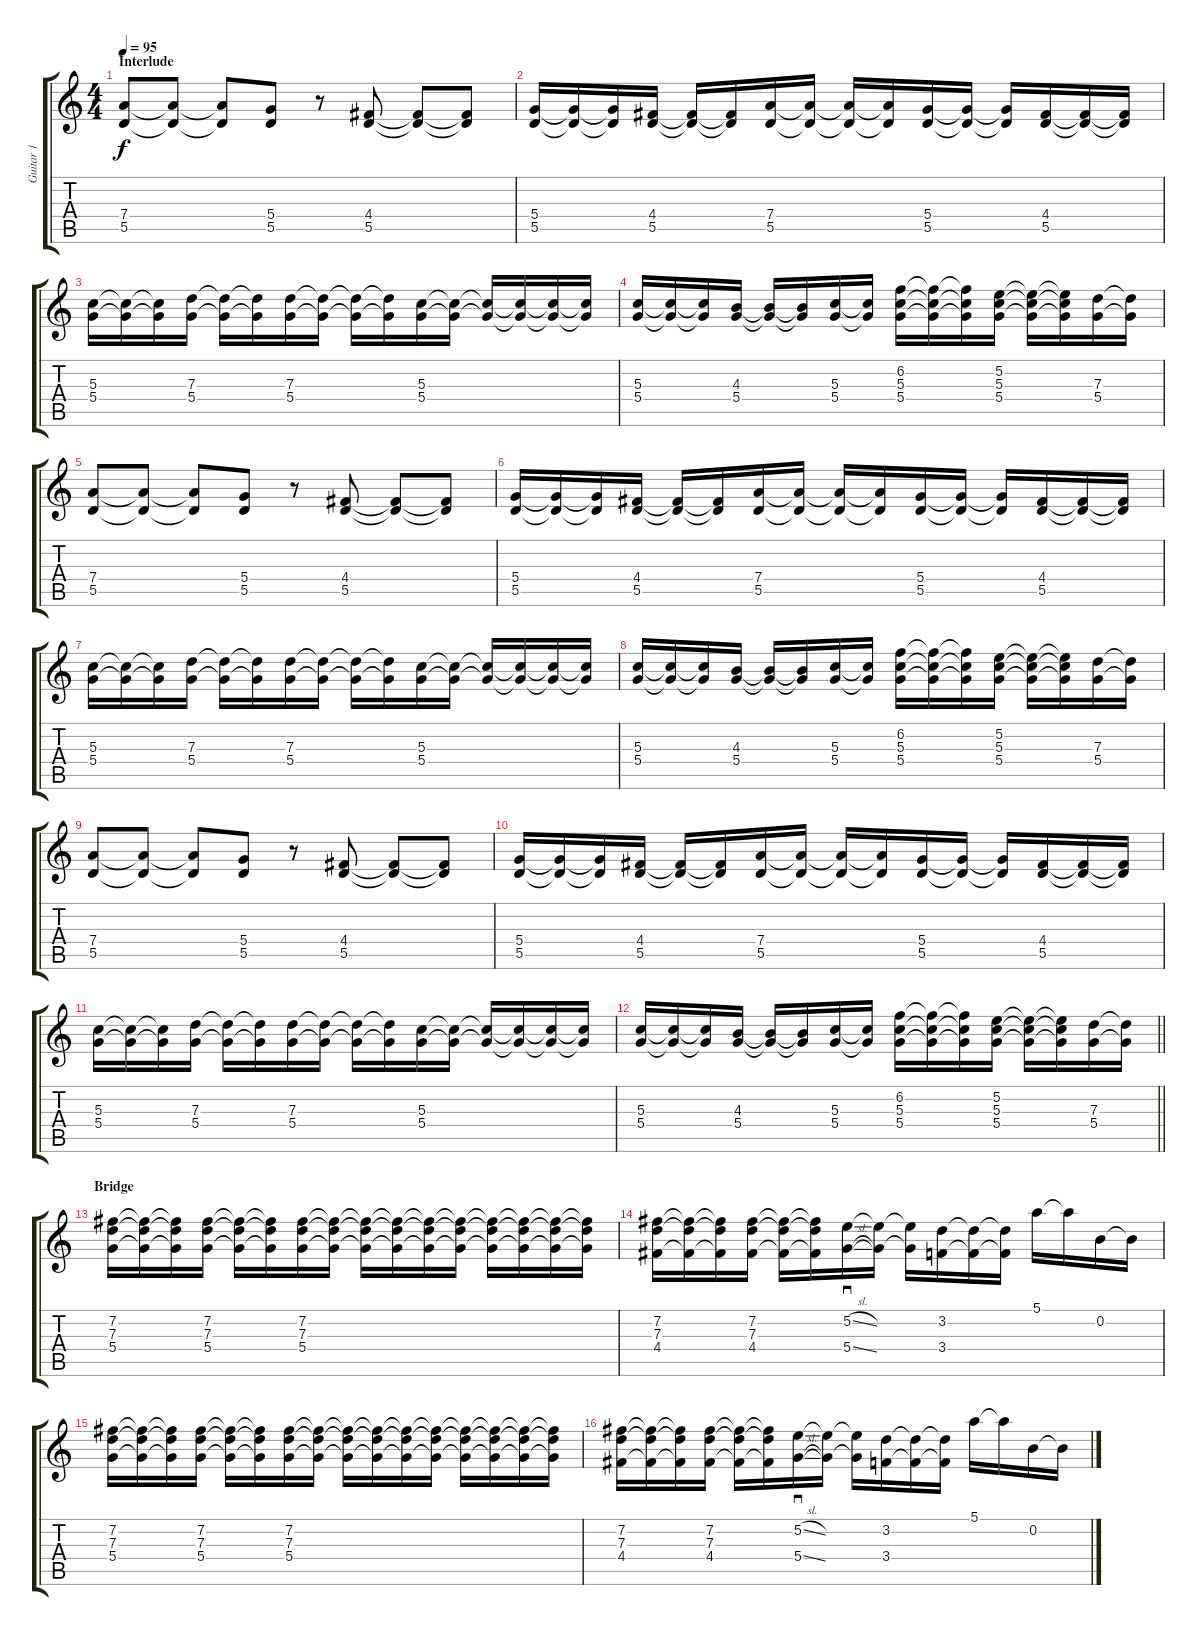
\track ("Guitar 1" "Guitar 1") {instrument overdrivenguitar}
\staff {score tabs}
\tuning (E4 B3 G3 D3 A2 D2) {hide}
\ts (4 4)
\section ("" "Interlude")
\tempo 95
\clef g2
\ks c
(7.4 5.5).8{dy f} (7.4{t} 5.5{t}).8 (7.4{t} 5.5{t}).8 (5.4 5.5).8 r.8 (4.4 5.5).8 (4.4{t} 5.5{t}).8 (4.4{t} 5.5{t}).8 |
(5.4 5.5).16 (5.4{t} 5.5{t}).16 (5.4{t} 5.5{t}).16 (4.4 5.5).16 (4.4{t} 5.5{t}).16 (4.4{t} 5.5{t}).16 (7.4 5.5).16 (7.4{t} 5.5{t}).16 (7.4{t} 5.5{t}).16 (7.4{t} 5.5{t}).16 (5.4 5.5).16 (5.4{t} 5.5{t}).16 (5.4{t} 5.5{t}).16 (4.4 5.5).16 (4.4{t} 5.5{t}).16 (4.4{t} 5.5{t}).16 |
(5.3 5.4).16 (5.3{t} 5.4{t}).16 (5.3{t} 5.4{t}).16 (7.3 5.4).16 (7.3{t} 5.4{t}).16 (7.3{t} 5.4{t}).16 (7.3 5.4).16 (7.3{t} 5.4{t}).16 (7.3{t} 5.4{t}).16 (7.3{t} 5.4{t}).16 (5.3 5.4).16 (5.3{t} 5.4{t}).16 (5.3{t} 5.4{t}).16 (5.3{t} 5.4{t}).16 (5.3{t} 5.4{t}).16 (5.3{t} 5.4{t}).16 |
(5.3 5.4).16 (5.3{t} 5.4{t}).16 (5.3{t} 5.4{t}).16 (4.3 5.4).16 (4.3{t} 5.4{t}).16 (4.3{t} 5.4{t}).16 (5.3 5.4).16 (5.3{t} 5.4{t}).16 (6.2 5.3 5.4).16 (6.2{t} 5.3{t} 5.4{t}).16 (6.2{t} 5.3{t} 5.4{t}).16 (5.2 5.3 5.4).16 (5.2{t} 5.3{t} 5.4{t}).16 (5.2{t} 5.3{t} 5.4{t}).16 (7.3 5.4).16 (7.3{t} 5.4{t}).16 |
(7.4 5.5).8 (7.4{t} 5.5{t}).8 (7.4{t} 5.5{t}).8 (5.4 5.5).8 r.8 (4.4 5.5).8 (4.4{t} 5.5{t}).8 (4.4{t} 5.5{t}).8 |
(5.4 5.5).16 (5.4{t} 5.5{t}).16 (5.4{t} 5.5{t}).16 (4.4 5.5).16 (4.4{t} 5.5{t}).16 (4.4{t} 5.5{t}).16 (7.4 5.5).16 (7.4{t} 5.5{t}).16 (7.4{t} 5.5{t}).16 (7.4{t} 5.5{t}).16 (5.4 5.5).16 (5.4{t} 5.5{t}).16 (5.4{t} 5.5{t}).16 (4.4 5.5).16 (4.4{t} 5.5{t}).16 (4.4{t} 5.5{t}).16 |
(5.3 5.4).16 (5.3{t} 5.4{t}).16 (5.3{t} 5.4{t}).16 (7.3 5.4).16 (7.3{t} 5.4{t}).16 (7.3{t} 5.4{t}).16 (7.3 5.4).16 (7.3{t} 5.4{t}).16 (7.3{t} 5.4{t}).16 (7.3{t} 5.4{t}).16 (5.3 5.4).16 (5.3{t} 5.4{t}).16 (5.3{t} 5.4{t}).16 (5.3{t} 5.4{t}).16 (5.3{t} 5.4{t}).16 (5.3{t} 5.4{t}).16 |
(5.3 5.4).16 (5.3{t} 5.4{t}).16 (5.3{t} 5.4{t}).16 (4.3 5.4).16 (4.3{t} 5.4{t}).16 (4.3{t} 5.4{t}).16 (5.3 5.4).16 (5.3{t} 5.4{t}).16 (6.2 5.3 5.4).16 (6.2{t} 5.3{t} 5.4{t}).16 (6.2{t} 5.3{t} 5.4{t}).16 (5.2 5.3 5.4).16 (5.2{t} 5.3{t} 5.4{t}).16 (5.2{t} 5.3{t} 5.4{t}).16 (7.3 5.4).16 (7.3{t} 5.4{t}).16 |
(7.4 5.5).8 (7.4{t} 5.5{t}).8 (7.4{t} 5.5{t}).8 (5.4 5.5).8 r.8 (4.4 5.5).8 (4.4{t} 5.5{t}).8 (4.4{t} 5.5{t}).8 |
(5.4 5.5).16 (5.4{t} 5.5{t}).16 (5.4{t} 5.5{t}).16 (4.4 5.5).16 (4.4{t} 5.5{t}).16 (4.4{t} 5.5{t}).16 (7.4 5.5).16 (7.4{t} 5.5{t}).16 (7.4{t} 5.5{t}).16 (7.4{t} 5.5{t}).16 (5.4 5.5).16 (5.4{t} 5.5{t}).16 (5.4{t} 5.5{t}).16 (4.4 5.5).16 (4.4{t} 5.5{t}).16 (4.4{t} 5.5{t}).16 |
(5.3 5.4).16 (5.3{t} 5.4{t}).16 (5.3{t} 5.4{t}).16 (7.3 5.4).16 (7.3{t} 5.4{t}).16 (7.3{t} 5.4{t}).16 (7.3 5.4).16 (7.3{t} 5.4{t}).16 (7.3{t} 5.4{t}).16 (7.3{t} 5.4{t}).16 (5.3 5.4).16 (5.3{t} 5.4{t}).16 (5.3{t} 5.4{t}).16 (5.3{t} 5.4{t}).16 (5.3{t} 5.4{t}).16 (5.3{t} 5.4{t}).16 |
\barLineRight lightlight
(5.3 5.4).16 (5.3{t} 5.4{t}).16 (5.3{t} 5.4{t}).16 (4.3 5.4).16 (4.3{t} 5.4{t}).16 (4.3{t} 5.4{t}).16 (5.3 5.4).16 (5.3{t} 5.4{t}).16 (6.2 5.3 5.4).16 (6.2{t} 5.3{t} 5.4{t}).16 (6.2{t} 5.3{t} 5.4{t}).16 (5.2 5.3 5.4).16 (5.2{t} 5.3{t} 5.4{t}).16 (5.2{t} 5.3{t} 5.4{t}).16 (7.3 5.4).16 (7.3{t} 5.4{t}).16 |
\section ("" "Bridge")
(7.2 7.3 5.4).16 (7.2{t} 7.3{t} 5.4{t}).16 (7.2{t} 7.3{t} 5.4{t}).16 (7.2 7.3 5.4).16 (7.2{t} 7.3{t} 5.4{t}).16 (7.2{t} 7.3{t} 5.4{t}).16 (7.2 7.3 5.4).16 (7.2{t} 7.3{t} 5.4{t}).16 (7.2{t} 7.3{t} 5.4{t}).16 (7.2{t} 7.3{t} 5.4{t}).16 (7.2{t} 7.3{t} 5.4{t}).16 (7.2{t} 7.3{t} 5.4{t}).16 (7.2{t} 7.3{t} 5.4{t}).16 (7.2{t} 7.3{t} 5.4{t}).16 (7.2{t} 7.3{t} 5.4{t}).16 (7.2{t} 7.3{t} 5.4{t}).16 |
(7.2 7.3 4.4).16 (7.2{t} 7.3{t} 4.4{t}).16 (7.2{t} 7.3{t} 4.4{t}).16 (7.2 7.3 4.4).16 (7.2{t} 7.3{t} 4.4{t}).16 (7.2{t} 7.3{t} 4.4{t}).16 (5.2{sl} 5.4{sl}).16{sd} (5.2{t} 5.4{t}).16 (5.2{t} 5.4{t}).16 (3.2 3.4).16 (3.2{t} 3.4{t}).16 (3.2{t} 3.4{t}).16 5.1.16 5.1{t}.16 0.2.16 0.2{t}.16 |
(7.2 7.3 5.4).16 (7.2{t} 7.3{t} 5.4{t}).16 (7.2{t} 7.3{t} 5.4{t}).16 (7.2 7.3 5.4).16 (7.2{t} 7.3{t} 5.4{t}).16 (7.2{t} 7.3{t} 5.4{t}).16 (7.2 7.3 5.4).16 (7.2{t} 7.3{t} 5.4{t}).16 (7.2{t} 7.3{t} 5.4{t}).16 (7.2{t} 7.3{t} 5.4{t}).16 (7.2{t} 7.3{t} 5.4{t}).16 (7.2{t} 7.3{t} 5.4{t}).16 (7.2{t} 7.3{t} 5.4{t}).16 (7.2{t} 7.3{t} 5.4{t}).16 (7.2{t} 7.3{t} 5.4{t}).16 (7.2{t} 7.3{t} 5.4{t}).16 |
(7.2 7.3 4.4).16 (7.2{t} 7.3{t} 4.4{t}).16 (7.2{t} 7.3{t} 4.4{t}).16 (7.2 7.3 4.4).16 (7.2{t} 7.3{t} 4.4{t}).16 (7.2{t} 7.3{t} 4.4{t}).16 (5.2{sl} 5.4{sl}).16{sd} (5.2{t} 5.4{t}).16 (5.2{t} 5.4{t}).16 (3.2 3.4).16 (3.2{t} 3.4{t}).16 (3.2{t} 3.4{t}).16 5.1.16 5.1{t}.16 0.2.16 0.2{t}.16
